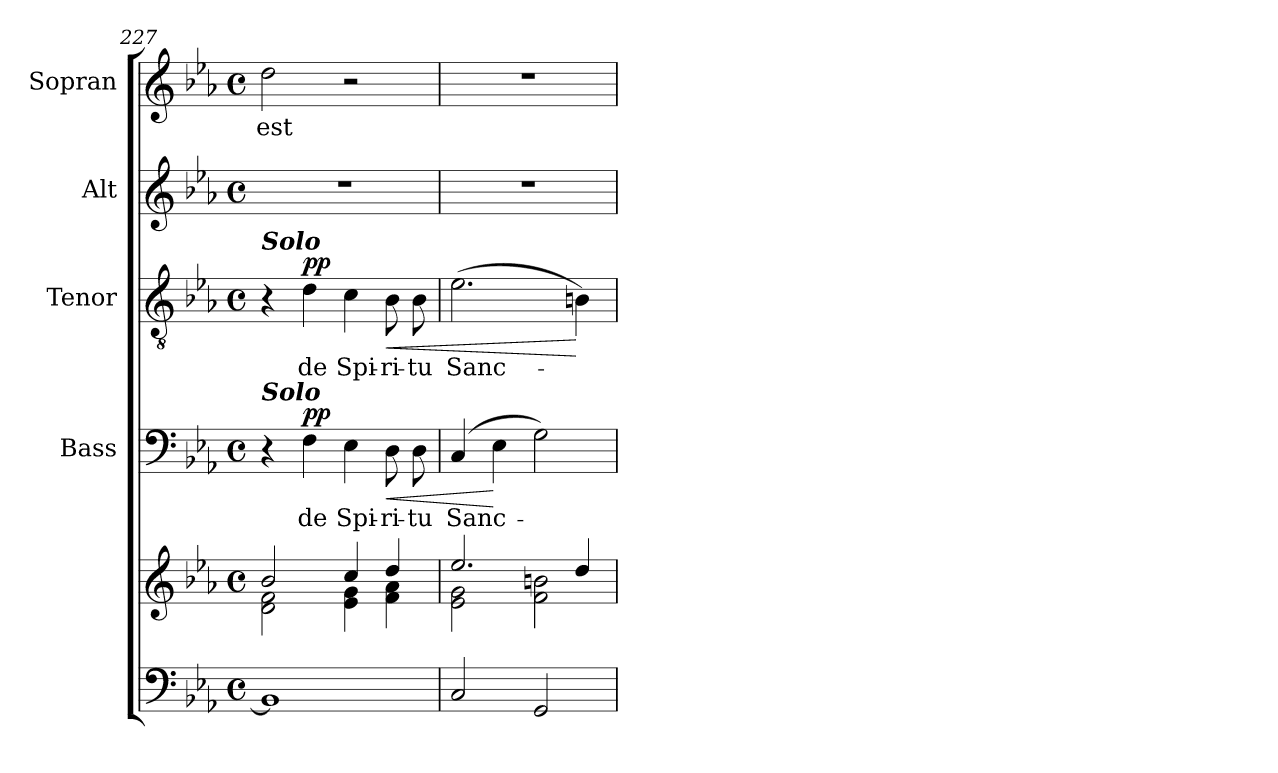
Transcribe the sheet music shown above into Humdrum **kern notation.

**kern	**kern	**kern	**text	**dynam	**kern	**text	**dynam	**kern	**kern	**text
*part5	*part5	*part4	*part4	*part4	*part3	*part3	*part3	*part2	*part1	*part1
*staff6	*staff5	*staff4	*staff4	*staff4	*staff3	*staff3	*staff3	*staff2	*staff1	*staff1
*	*	*I"Bass	*	*	*I"Tenor	*	*	*I"Alt	*I"Sopran	*
*	*	*I'B.	*	*	*I'T.	*	*	*I'A.	*I'S.	*
*clefF4	*clefG2	*clefF4	*	*	*clefGv2	*	*	*clefG2	*clefG2	*
*k[b-e-a-]	*k[b-e-a-]	*k[b-e-a-]	*	*	*k[b-e-a-]	*	*	*k[b-e-a-]	*k[b-e-a-]	*
*E-:	*E-:	*E-:	*	*	*E-:	*	*	*E-:	*E-:	*
*M4/4	*M4/4	*M4/4	*	*	*M4/4	*	*	*M4/4	*M4/4	*
*met(c)	*met(c)	*met(c)	*	*	*met(c)	*	*	*met(c)	*met(c)	*
=227	=227	=227	=227	=227	=227	=227	=227	=227	=227	=227
*	*^	*	*	*	*	*	*	*	*	*
!	!	!	!	!	!	!LO:TX:a:Bi:t=Solo	!	!	!	!	!
!	!	!	!LO:TX:a:Bi:t=Solo	!	!	!	!	!	!	!	!
!	!	!	!	!	!	!	!	!	!	!	!LO:LY:b
1BB-]	2b-/	2d\ 2f\	4r	.	.	4r	.	.	1r	2dd\	est
!	!	!	!	!LO:LY:b	!LO:DY:a	!	!LO:LY:b	!LO:DY:a	!	!	!
.	.	.	4F\	de	pp	4d\	de	pp	.	.	.
!	!	!	!	!LO:LY:b	!	!	!LO:LY:b	!	!	!	!
.	4cc/	4e-\ 4g\	4E-\	Spi-	.	4c\	Spi-	.	.	2r	.
!	!	!	!	!LO:LY:b	!LO:HP:b	!	!LO:LY:b	!LO:HP:b	!	!	!
.	4dd/	4f\ 4a-\	8D\	-ri-	<	8B-\	-ri-	<	.	.	.
!	!	!	!	!LO:LY:b	!	!	!LO:LY:b	!	!	!	!
.	.	.	8D\	-tu	.	8B-\	-tu	.	.	.	.
!!LO:LB:g=z
=228	=228	=228	=228	=228	=228	=228	=228	=228	=228	=228	=228
!	!	!	!	!LO:LY:b	!	!	!LO:LY:b	!	!	!	!
2C/	2.ee-/	2e-\ 2g\	(4C/	Sanc-	.	(>2.e-\	Sanc-	.	1r	1r	.
.	.	.	4E-\	.	[	.	.	.	.	.	.
2GG/	.	2f\ 2bn\	2G\)	.	.	.	.	.	.	.	.
.	4dd/	.	.	.	.	4Bn\)	.	[	.	.	.
*	*v	*v	*	*	*	*	*	*	*	*	*
=	=	=	=	=	=	=	=	=	=	=
*-	*-	*-	*-	*-	*-	*-	*-	*-	*-	*-
